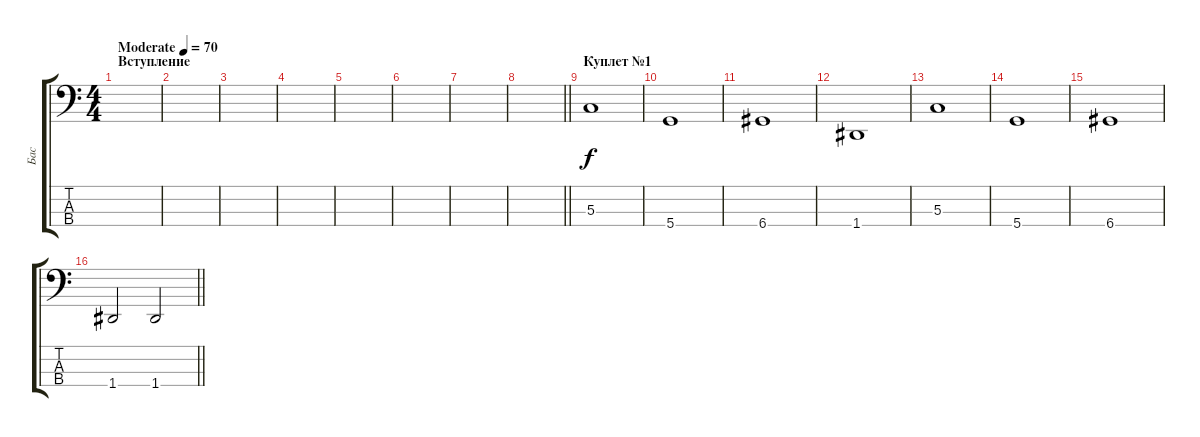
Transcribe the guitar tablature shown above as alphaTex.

\track ("Бас" "Бас") {instrument electricbassfinger}
\staff {score tabs}
\tuning (F2 C2 G1 D1) {hide}
\ts (4 4)
\section ("" "Вступление")
\tempo (70 "Moderate")
\clef f4
\ks c
|
|
|
|
|
|
|
\barLineRight lightlight
|
\section ("" "Куплет №1")
5.3.1 |
5.4.1 |
6.4.1 |
1.4.1 |
5.3.1 |
5.4.1 |
6.4.1 |
\barLineRight lightlight
1.4.2 1.4.2
